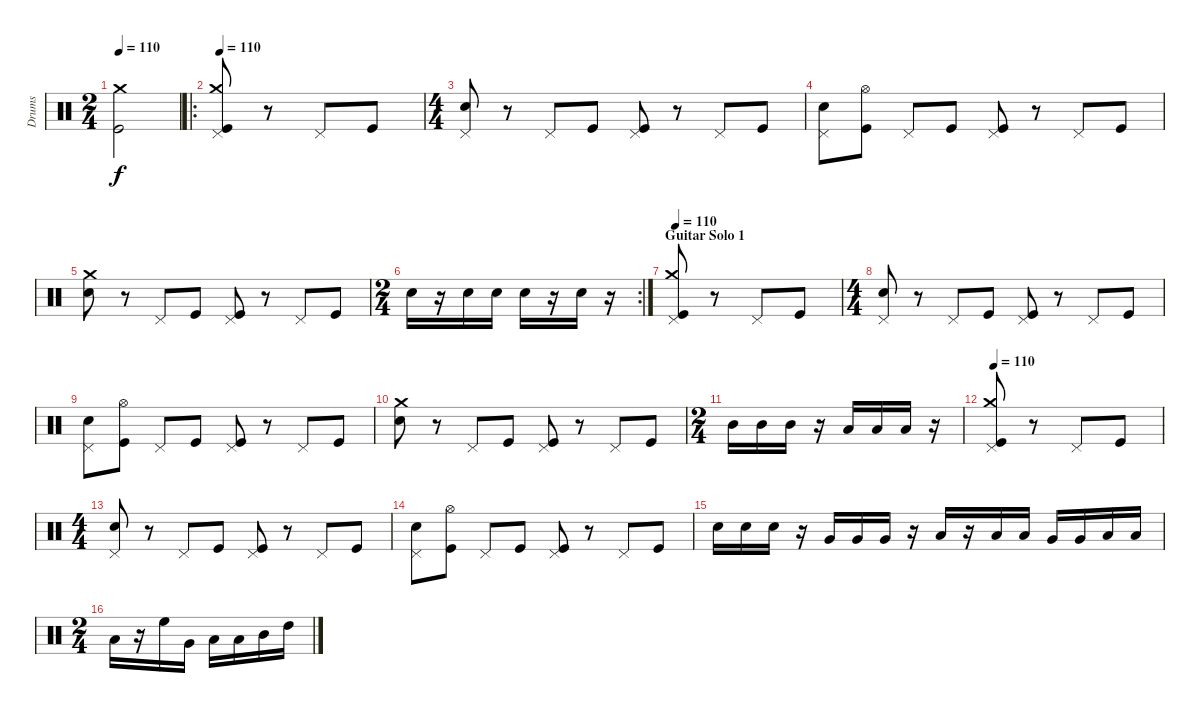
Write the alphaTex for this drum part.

\track ("Drums" "Drums") {instrument percussion}
\staff {score}
\articulation defaults
\ts (2 4)
\tempo 110
\clef neutral
\ks c
("Kick (hit)" "Crash medium (hit)").2{dy f} |
\ro
\tempo 110
("Pedal Hi-Hat (hit)" "Kick (hit)" "Crash medium (hit)").8 r.8 "Pedal Hi-Hat (hit)".8 "Kick (hit)".8 |
\ts (4 4)
("Pedal Hi-Hat (hit)" "Electric Snare (hit)").8 r.8 "Pedal Hi-Hat (hit)".8 "Kick (hit)".8 ("Pedal Hi-Hat (hit)" "Kick (hit)").8 r.8 "Pedal Hi-Hat (hit)".8 "Kick (hit)".8 |
("Pedal Hi-Hat (hit)" "Electric Snare (hit)").8 ("Hi-Hat (open)" "Kick (hit)").8 "Pedal Hi-Hat (hit)".8 "Kick (hit)".8 ("Pedal Hi-Hat (hit)" "Kick (hit)").8 r.8 "Pedal Hi-Hat (hit)".8 "Kick (hit)".8 |
("Crash medium (hit)" "Electric Snare (hit)").8 r.8 "Pedal Hi-Hat (hit)".8 "Kick (hit)".8 ("Pedal Hi-Hat (hit)" "Kick (hit)").8 r.8 "Pedal Hi-Hat (hit)".8 "Kick (hit)".8 |
\rc 2
\ts (2 4)
"Electric Snare (hit)".16 r.16 "Electric Snare (hit)".16 "Electric Snare (hit)".16 "Electric Snare (hit)".16 r.16 "Electric Snare (hit)".16 r.16 |
\section ("" "Guitar Solo 1")
\tempo 110
("Pedal Hi-Hat (hit)" "Kick (hit)" "Crash medium (hit)").8 r.8 "Pedal Hi-Hat (hit)".8 "Kick (hit)".8 |
\ts (4 4)
("Pedal Hi-Hat (hit)" "Electric Snare (hit)").8 r.8 "Pedal Hi-Hat (hit)".8 "Kick (hit)".8 ("Pedal Hi-Hat (hit)" "Kick (hit)").8 r.8 "Pedal Hi-Hat (hit)".8 "Kick (hit)".8 |
("Pedal Hi-Hat (hit)" "Electric Snare (hit)").8 ("Hi-Hat (open)" "Kick (hit)").8 "Pedal Hi-Hat (hit)".8 "Kick (hit)".8 ("Pedal Hi-Hat (hit)" "Kick (hit)").8 r.8 "Pedal Hi-Hat (hit)".8 "Kick (hit)".8 |
("Crash medium (hit)" "Electric Snare (hit)").8 r.8 "Pedal Hi-Hat (hit)".8 "Kick (hit)".8 ("Pedal Hi-Hat (hit)" "Kick (hit)").8 r.8 "Pedal Hi-Hat (hit)".8 "Kick (hit)".8 |
\ts (2 4)
"Mid Tom (hit)".16 "Mid Tom (hit)".16 "Mid Tom (hit)".16 r.16 "Low Tom (hit)".16 "Low Tom (hit)".16 "Low Tom (hit)".16 r.16 |
\tempo 110
("Pedal Hi-Hat (hit)" "Kick (hit)" "Crash medium (hit)").8 r.8 "Pedal Hi-Hat (hit)".8 "Kick (hit)".8 |
\ts (4 4)
("Pedal Hi-Hat (hit)" "Electric Snare (hit)").8 r.8 "Pedal Hi-Hat (hit)".8 "Kick (hit)".8 ("Pedal Hi-Hat (hit)" "Kick (hit)").8 r.8 "Pedal Hi-Hat (hit)".8 "Kick (hit)".8 |
("Pedal Hi-Hat (hit)" "Electric Snare (hit)").8 ("Hi-Hat (open)" "Kick (hit)").8 "Pedal Hi-Hat (hit)".8 "Kick (hit)".8 ("Pedal Hi-Hat (hit)" "Kick (hit)").8 r.8 "Pedal Hi-Hat (hit)".8 "Kick (hit)".8 |
"Electric Snare (hit)".16 "Electric Snare (hit)".16 "Electric Snare (hit)".16 r.16 "Very Low Tom (hit)".16 "Very Low Tom (hit)".16 "Very Low Tom (hit)".16 r.16 "Low Tom (hit)".16 r.16 "Low Tom (hit)".16 "Low Tom (hit)".16 "Very Low Tom (hit)".16 "Very Low Tom (hit)".16 "Low Floor Tom (hit)".16 "Low Floor Tom (hit)".16 |
\ts (2 4)
"Low Floor Tom (hit)".16 r.16 "High Floor Tom (hit)".16 "Very Low Tom (hit)".16 "Low Floor Tom (hit)".16 "Low Tom (hit)".16 "Mid Tom (hit)".16 "High Tom (hit)".16
